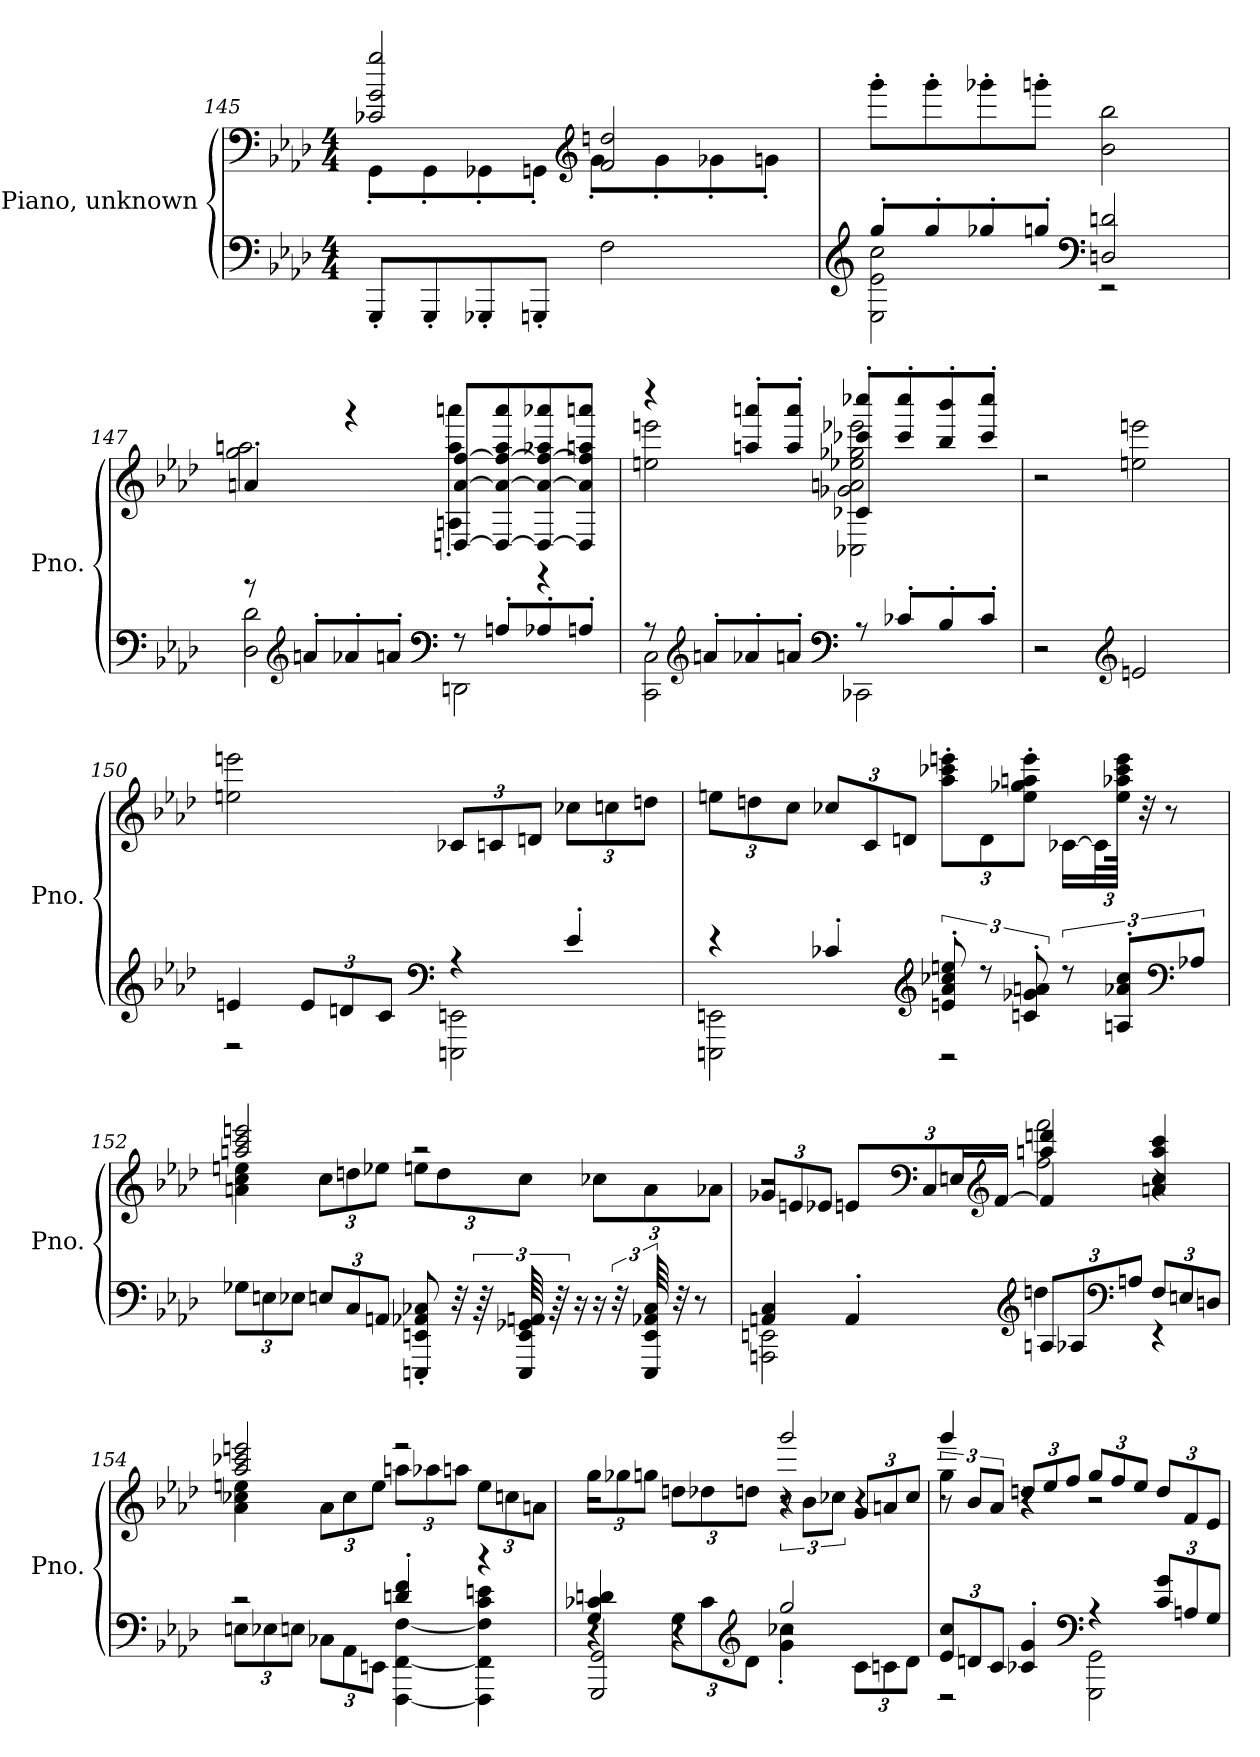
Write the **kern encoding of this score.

**kern	**kern
*part1	*part1
*staff2	*staff1
*I"Piano, unknown	*
*I'Pno.	*
*clefF4	*clefF4
*k[b-e-a-d-]	*k[b-e-a-d-]
*M4/4	*M4/4
=145	=145
*	*^
8GGG'/L	2c-X/ 2g/ 2gg/	8GG'\L
8GGG'/	.	8GG'\
8GGG-X'/	.	8GG-X'\
8GGGn'/J	.	8GGn'\J
*	*clefG2	*
2F\	2f/ 2ddn/	8g'\L
.	.	8g'\
.	.	8g-X'\
.	.	8gn'\J
*	*v	*v
!!LO:LB:g=z
=146	=146
*clefG2	*
*^	*
8gg'/L	2E-\ 2e-\ 2cc\	8ggg'\L
8gg'/	.	8ggg'\
8gg-X'/	.	8ggg-X'\
8ggn'/J	.	8gggn'\J
*clefF4	*	*
2Dn/ 2dn/	2r	2b-\ 2bb-\
=147	=147	=147
*	*	*^
8r	2D-\ 2d-\	4an'/	2gg\ 2aan\
*clefG2	*	*	*
8an'/L	.	.	.
8a-X'/	.	4r	.
8an'/J	.	.	.
*clefF4	*	*	*
8r	2DDn\	[8Dn/ [8a/ [8ff/L	4An\' 4aa\' 4aaan\'
8An'/L	.	8D/_ 8a/_ 8ff/_ 8aa/ 8aaa/	.
8A-X'/	.	8D/_ 8a/_ 8ff/_ 8aa-X/ 8aaa-X/	4r
8An'/J	.	8D/] 8a/] 8ff/] 8aan/ 8aaan/J	.
!!LO:LB:g=z	!!
=148	=148	=148	=148
8r	2CC\ 2C\	4r	2een\ 2eeen\
*clefG2	*	*	*
8an'/L	.	.	.
8a-X'/	.	8aan/' 8aaan/'L	.
8an'/J	.	8aa/' 8aaa/'J	.
*clefF4	*	*	*
8r	2CC-X\	8c-X/' 8ccc-X/' 8cccc-X/'L	2C-X\ 2g-X\ 2an\ 2ee-X\ 2gg-X\ 2eee-X\
8c-X'/L	.	8ccc-/' 8cccc-/'	.
8B-'/	.	8bb-/' 8bbb-/'	.
8c-'/J	.	8ccc-/' 8cccc-/'J	.
*v	*v	*	*
*	*v	*v
=149	=149
2r	2r
*clefG2	*
2en/	2een\ 2eeen\
=150	=150
*^	*
4en/	2r	2een\ 2eeen\
*Xbrackettup	*	*
12e/L	.	.
12dn/	.	.
12c/J	.	.
*clefF4	*	*
*	*	*Xbrackettup
4r	2EEEn\ 2EEn\	12c-X/L
.	.	12cn/
.	.	12dn/J
4e'/	.	12cc-X\L
.	.	12ccn\
.	.	12ddn\J
!!LO:LB:g=z
=151	=151	=151
4r	2EEEn\ 2EEn\	12een\L
.	.	12ddn\
.	.	12cc\J
4c-X'/	.	12cc-X/L
.	.	12c/
.	.	12dn/J
*clefG2	*	*
*brackettup	*	*
12en/' 12a-/' 12cc-X/' 12een/'	2r	12aa-\' 12ccc-X\' 12eeen\'L
12r	.	12d\
12cn/' 12g-X/' 12an/'	.	12ee\' 12gg-X\' 12aan\' 12eee\'J
12r	.	[16c-X\LL
.	.	48c-\L]
12An/' 12a-X/' 12cc-/'L	.	96ee\ 96aa-X\ 96ccc-\ 96eee\JJJk
.	.	32r
.	.	8r
*clefF4	*	*
12A-X/J	.	.
*v	*v	*
!!LO:LB:g=z
=152	=152
*Xbrackettup	*
*	*^
12G-X\L	2aan/ 2ccc/ 2eeen/	4an\ 4cc\ 4een\
12En\	.	.
12E-X\J	.	.
12En/L	.	12cc\L
12C/	.	12ddn\
12AAn/J	.	12ee-X\J
8EEEn/' 8EEn/' 8AA-X/' 8C-X/'	2r	12een\L
.	.	12dd\
32r	.	.
*brackettup	*	*
96r	.	.
96EEE/ 96EE/ 96GG-X/ 96AAn/	.	12cc\J
96r	.	.
16r	.	.
16r	.	12cc-X\L
48r	.	.
96EEE/ 96EE/ 96AA-X/ 96C-/	.	12a\
32r	.	.
8r	.	.
.	.	12a-X\J
!!LO:PB:g=z
=153	=153	=153
*^	*	*^
4AAn/ 4C/	2AAAn\ 2EEn\	2r	2r	12g-X/L
.	.	.	.	12en/
.	.	.	.	12e-X/J
4AA'/	.	.	.	12en/L
*	*	*clefF4	*	*
.	.	.	.	12C/
.	.	.	.	24En/L
*	*	*clefG2	*	*
.	.	.	.	[24f/JJ
*clefG2	*	*	*	*
*Xbrackettup	*	*	*	*
12An/L	4ddn\	4aan/ 4dddn/	2ff\ 2fff\	4f/]
12A-X/	.	.	.	.
*clefF4	*	*	*	*
12An/J	.	.	.	.
12F/L	4r	4r	.	4an/ 4cc/ 4aa/ 4ccc/
12En/	.	.	.	.
12Dn/J	.	.	.	.
*	*	*	*v	*v
!!LO:LB:g=z
=154	=154	=154	=154
2r	12En\L	2aa-/ 2ccc-X/ 2eeen/	4a-\ 4cc-X\ 4een\
.	12E-X\	.	.
.	12En\J	.	.
.	12C-X\L	.	12a-\L
.	12AA-\	.	12cc-\
.	12EEn\J	.	12ee\J
4dn/' 4f/'	[4FFF\ [4FF\ [4F\	2r	12aan\L
.	.	.	12aa-X\
.	.	.	12aan\J
4r	4FFF\] 4FF\] 4F\] 4c\ 4en\	.	12ee\L
.	.	.	12ccn\
.	.	.	12an\J
=155	=155	=155	=155
*	*^	*	*^
4G/ 4c-X/ 4dn/	4r	2GGG/ 2GG/	2r	12gg\L	2r
.	.	.	.	12gg-X\	.
.	.	.	.	12ggn\J	.
4r	12G\L	.	.	12ddn\L	.
.	12c-\	.	.	12dd-X\	.
*clefG2	*	*	*	*	*
.	12d\J	.	.	12ddn\J	.
*	*	*	*	*brackettup	*
2gg/	4g\' 4cc-X\'	2r	2ggg/	12r	4r
.	.	.	.	12b-\L	.
.	.	.	.	12cc-X\J	.
*	*	*	*	*	*Xbrackettup
.	12c-\L	.	.	4r	12g/L
.	12cn\	.	.	.	12an/
.	12d\J	.	.	.	12cc-/J
*	*v	*v	*	*	*
!!LO:LB:g=z	!!	!!
=156	=156	=156	=156	=156
*	*	*	*	*brackettup
12e-/ 12cc/L	2r	4ggg/	4gg\	12r
12dn/	.	.	.	12b-/L
12c/J	.	.	.	12a-/J
*	*	*	*	*Xbrackettup
4c-X/' 4g/'	.	4r	4r	12ddn/L
.	.	.	.	12ee-/
.	.	.	.	12ff/J
*clefF4	*	*	*	*
4r	2GGG\ 2GG\	2r	2r	12gg/L
.	.	.	.	12ff/
.	.	.	.	12ee-/J
12c-/ 12g/L	.	.	.	12dd/L
12An/	.	.	.	12f/
12G/J	.	.	.	12e-/J
*v	*v	*	*	*
*	*v	*v	*v
=	=
*-	*-
